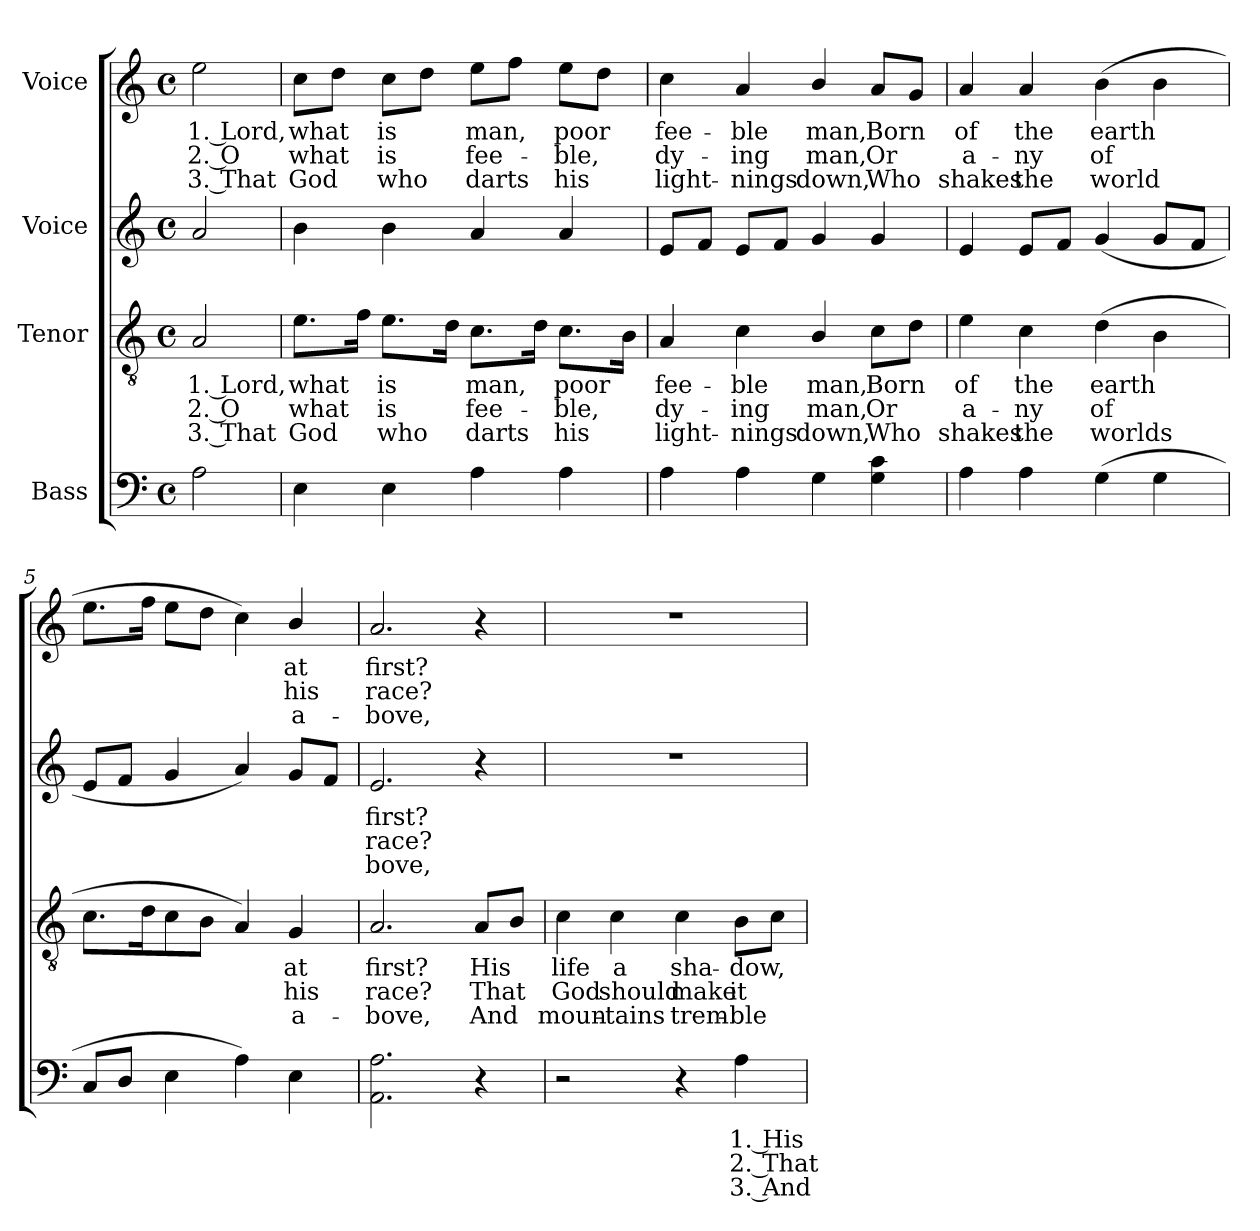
**kern	**text	**text	**text	**kern	**text	**text	**text	**kern	**text	**text	**text	**kern	**text	**text	**text
*part4	*part4	*part4	*part4	*part3	*part3	*part3	*part3	*part2	*part2	*part2	*part2	*part1	*part1	*part1	*part1
*staff4	*staff4	*staff4	*staff4	*staff3	*staff3	*staff3	*staff3	*staff2	*staff2	*staff2	*staff2	*staff1	*staff1	*staff1	*staff1
*I"Bass	*	*	*	*I"Tenor	*	*	*	*I"Voice	*	*	*	*I"Voice	*	*	*
*clefF4	*	*	*	*clefGv2	*	*	*	*clefG2	*	*	*	*clefG2	*	*	*
*k[]	*	*	*	*k[]	*	*	*	*k[]	*	*	*	*k[]	*	*	*
*M4/4	*	*	*	*M4/4	*	*	*	*M4/4	*	*	*	*M4/4	*	*	*
*met(c)	*	*	*	*met(c)	*	*	*	*met(c)	*	*	*	*met(c)	*	*	*
=1	=1	=1	=1	=1	=1	=1	=1	=1	=1	=1	=1	=1	=1	=1	=1
2A\	.	.	.	2A/	1. Lord,	2. O	3. That	2a/	.	.	.	2ee\	1. Lord,	2. O	3. That
=2	=2	=2	=2	=2	=2	=2	=2	=2	=2	=2	=2	=2	=2	=2	=2
4E\	.	.	.	8.e\L	what	what	God	4b\	.	.	.	8cc\L	what	what	God
.	.	.	.	.	.	.	.	.	.	.	.	8dd\J	.	.	.
.	.	.	.	16f\Jk	.	.	.	.	.	.	.	.	.	.	.
4E\	.	.	.	8.e\L	is	is	who	4b\	.	.	.	8cc\L	is	is	who
.	.	.	.	.	.	.	.	.	.	.	.	8dd\J	.	.	.
.	.	.	.	16d\Jk	.	.	.	.	.	.	.	.	.	.	.
4A\	.	.	.	8.c\L	man,	fee-	darts	4a/	.	.	.	8ee\L	man,	fee-	darts
.	.	.	.	.	.	.	.	.	.	.	.	8ff\J	.	.	.
.	.	.	.	16d\Jk	.	.	.	.	.	.	.	.	.	.	.
4A\	.	.	.	8.c\L	poor	-ble,	his	4a/	.	.	.	8ee\L	poor	-ble,	his
.	.	.	.	.	.	.	.	.	.	.	.	8dd\J	.	.	.
.	.	.	.	16B\Jk	.	.	.	.	.	.	.	.	.	.	.
=3	=3	=3	=3	=3	=3	=3	=3	=3	=3	=3	=3	=3	=3	=3	=3
4A\	.	.	.	4A/	fee-	dy-	light-	8e/L	.	.	.	4cc\	fee-	dy-	light-
.	.	.	.	.	.	.	.	8f/J	.	.	.	.	.	.	.
4A\	.	.	.	4c\	-ble	-ing	-nings	8e/L	.	.	.	4a/	-ble	-ing	-nings
.	.	.	.	.	.	.	.	8f/J	.	.	.	.	.	.	.
4G\	.	.	.	4B/	man,	man,	down,	4g/	.	.	.	4b/	man,	man,	down,
4G\ 4c\	.	.	.	8c\L	Born	Or	Who	4g/	.	.	.	8a/L	Born	Or	Who
.	.	.	.	8d\J	.	.	.	.	.	.	.	8g/J	.	.	.
=4	=4	=4	=4	=4	=4	=4	=4	=4	=4	=4	=4	=4	=4	=4	=4
4A\	.	.	.	4e\	of	a-	shakes	4e/	.	.	.	4a/	of	a-	shakes
4A\	.	.	.	4c\	the	-ny	the	8e/L	.	.	.	4a/	the	-ny	the
.	.	.	.	.	.	.	.	8f/J	.	.	.	.	.	.	.
(4G\	.	.	.	(4d\	earth	of	worlds	(4g/	.	.	.	(4b\	earth	of	world
4G\	.	.	.	4B\	.	.	.	8g/L	.	.	.	4b\	.	.	.
.	.	.	.	.	.	.	.	8f/J	.	.	.	.	.	.	.
=5	=5	=5	=5	=5	=5	=5	=5	=5	=5	=5	=5	=5	=5	=5	=5
8C/L	.	.	.	8.c\L	.	.	.	8e/L	.	.	.	8.ee\L	.	.	.
8D/J	.	.	.	.	.	.	.	8f/J	.	.	.	.	.	.	.
.	.	.	.	16d\K	.	.	.	.	.	.	.	16ff\Jk	.	.	.
4E\	.	.	.	8c\	.	.	.	4g/	.	.	.	8ee\L	.	.	.
.	.	.	.	8B\J	.	.	.	.	.	.	.	8dd\J	.	.	.
4A\)	.	.	.	4A/)	.	.	.	4a/)	.	.	.	4cc\)	.	.	.
4E\	.	.	.	4G/	at	his	a-	8g/L	.	.	.	4b/	at	his	a-
.	.	.	.	.	.	.	.	8f/J	.	.	.	.	.	.	.
!!LO:LB:g=z
=6	=6	=6	=6	=6	=6	=6	=6	=6	=6	=6	=6	=6	=6	=6	=6
2.AA\ 2.A\	.	.	.	2.A/	first?	race?	-bove,	2.e/	first?	race?	bove,	2.a/	first?	race?	-bove,
4r	.	.	.	8A/L	His	That	And	4r	.	.	.	4r	.	.	.
.	.	.	.	8B/J	.	.	.	.	.	.	.	.	.	.	.
=7	=7	=7	=7	=7	=7	=7	=7	=7	=7	=7	=7	=7	=7	=7	=7
2r	.	.	.	4c\	life	God	moun-	1r	.	.	.	1r	.	.	.
.	.	.	.	4c\	a	should	-tains	.	.	.	.	.	.	.	.
4r	.	.	.	4c\	sha-	make	trem-	.	.	.	.	.	.	.	.
4A\	1. His	2. That	3. And	8B\L	-dow,	it	-ble	.	.	.	.	.	.	.	.
.	.	.	.	8c\J	.	.	.	.	.	.	.	.	.	.	.
=	=	=	=	=	=	=	=	=	=	=	=	=	=	=	=
*-	*-	*-	*-	*-	*-	*-	*-	*-	*-	*-	*-	*-	*-	*-	*-
